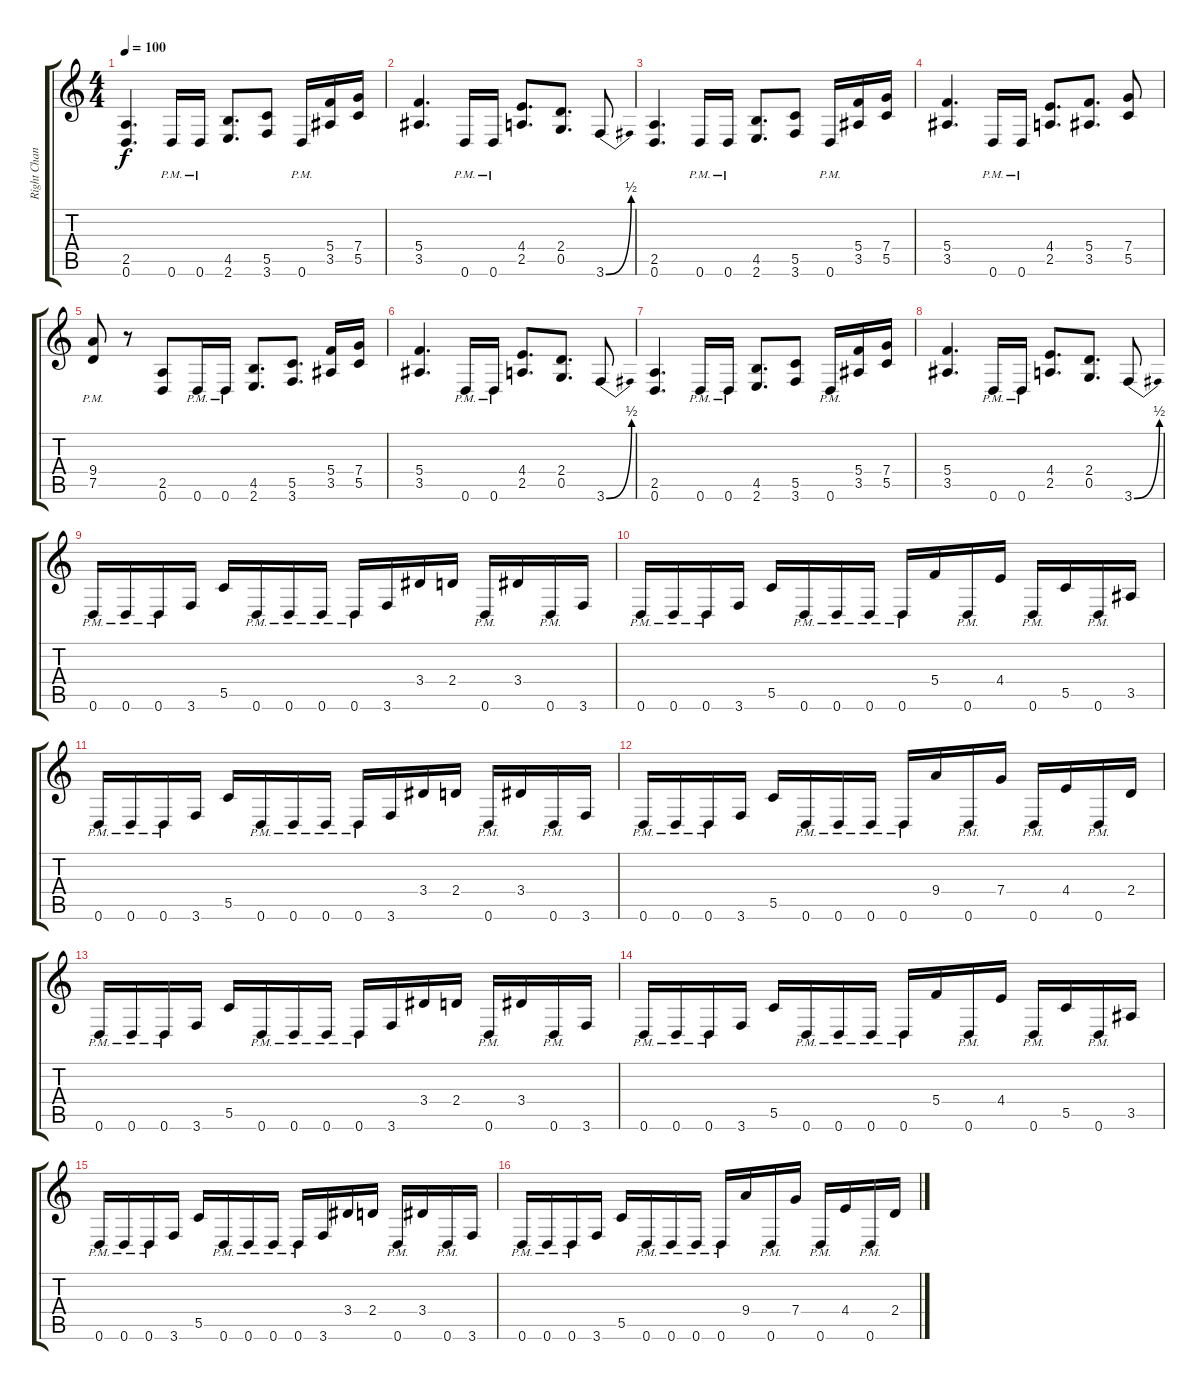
\track ("Right Channel" "Right Chan") {instrument overdrivenguitar}
\staff {score tabs}
\tuning (D4 A3 F3 C3 G2 D2) {hide}
\ts (4 4)
\tempo 100
\clef g2
\ks c
(2.5 0.6).4{d dy f} 0.6{pm}.16 0.6{pm}.16 (4.5 2.6).8{d} (5.5 3.6).8 0.6{pm}.16 (5.4 3.5).16 (7.4 5.5).16 |
(5.4 3.5).4{d} 0.6{pm}.16 0.6{pm}.16 (4.4 2.5).8{d} (2.4 0.5).8{d} 3.6{be (bend 0 0 60 2)}.8 |
(2.5 0.6).4{d} 0.6{pm}.16 0.6{pm}.16 (4.5 2.6).8{d} (5.5 3.6).8 0.6{pm}.16 (5.4 3.5).16 (7.4 5.5).16 |
(5.4 3.5).4{d} 0.6{pm}.16 0.6{pm}.16 (4.4 2.5).8{d} (5.4 3.5).8{d} (7.4 5.5).8 |
(9.4{pm} 7.5{pm}).8 r.8 (2.5 0.6).8 0.6{pm}.16 0.6{pm}.16 (4.5 2.6).8{d} (5.5 3.6).8{d} (5.4 3.5).16 (7.4 5.5).16 |
(5.4 3.5).4{d} 0.6{pm}.16 0.6{pm}.16 (4.4 2.5).8{d} (2.4 0.5).8{d} 3.6{be (bend 0 0 60 2)}.8 |
(2.5 0.6).4{d} 0.6{pm}.16 0.6{pm}.16 (4.5 2.6).8{d} (5.5 3.6).8 0.6{pm}.16 (5.4 3.5).16 (7.4 5.5).16 |
(5.4 3.5).4{d} 0.6{pm}.16 0.6{pm}.16 (4.4 2.5).8{d} (2.4 0.5).8{d} 3.6{be (bend 0 0 60 2)}.8 |
0.6{pm}.16 0.6{pm}.16 0.6{pm}.16 3.6.16 5.5.16 0.6{pm}.16 0.6{pm}.16 0.6{pm}.16 0.6{pm}.16 3.6.16 3.4.16 2.4.16 0.6{pm}.16 3.4.16 0.6{pm}.16 3.6.16 |
0.6{pm}.16 0.6{pm}.16 0.6{pm}.16 3.6.16 5.5.16 0.6{pm}.16 0.6{pm}.16 0.6{pm}.16 0.6{pm}.16 5.4.16 0.6{pm}.16 4.4.16 0.6{pm}.16 5.5.16 0.6{pm}.16 3.5.16 |
0.6{pm}.16 0.6{pm}.16 0.6{pm}.16 3.6.16 5.5.16 0.6{pm}.16 0.6{pm}.16 0.6{pm}.16 0.6{pm}.16 3.6.16 3.4.16 2.4.16 0.6{pm}.16 3.4.16 0.6{pm}.16 3.6.16 |
0.6{pm}.16 0.6{pm}.16 0.6{pm}.16 3.6.16 5.5.16 0.6{pm}.16 0.6{pm}.16 0.6{pm}.16 0.6{pm}.16 9.4.16 0.6{pm}.16 7.4.16 0.6{pm}.16 4.4.16 0.6{pm}.16 2.4.16 |
0.6{pm}.16 0.6{pm}.16 0.6{pm}.16 3.6.16 5.5.16 0.6{pm}.16 0.6{pm}.16 0.6{pm}.16 0.6{pm}.16 3.6.16 3.4.16 2.4.16 0.6{pm}.16 3.4.16 0.6{pm}.16 3.6.16 |
0.6{pm}.16 0.6{pm}.16 0.6{pm}.16 3.6.16 5.5.16 0.6{pm}.16 0.6{pm}.16 0.6{pm}.16 0.6{pm}.16 5.4.16 0.6{pm}.16 4.4.16 0.6{pm}.16 5.5.16 0.6{pm}.16 3.5.16 |
0.6{pm}.16 0.6{pm}.16 0.6{pm}.16 3.6.16 5.5.16 0.6{pm}.16 0.6{pm}.16 0.6{pm}.16 0.6{pm}.16 3.6.16 3.4.16 2.4.16 0.6{pm}.16 3.4.16 0.6{pm}.16 3.6.16 |
0.6{pm}.16 0.6{pm}.16 0.6{pm}.16 3.6.16 5.5.16 0.6{pm}.16 0.6{pm}.16 0.6{pm}.16 0.6{pm}.16 9.4.16 0.6{pm}.16 7.4.16 0.6{pm}.16 4.4.16 0.6{pm}.16 2.4.16
